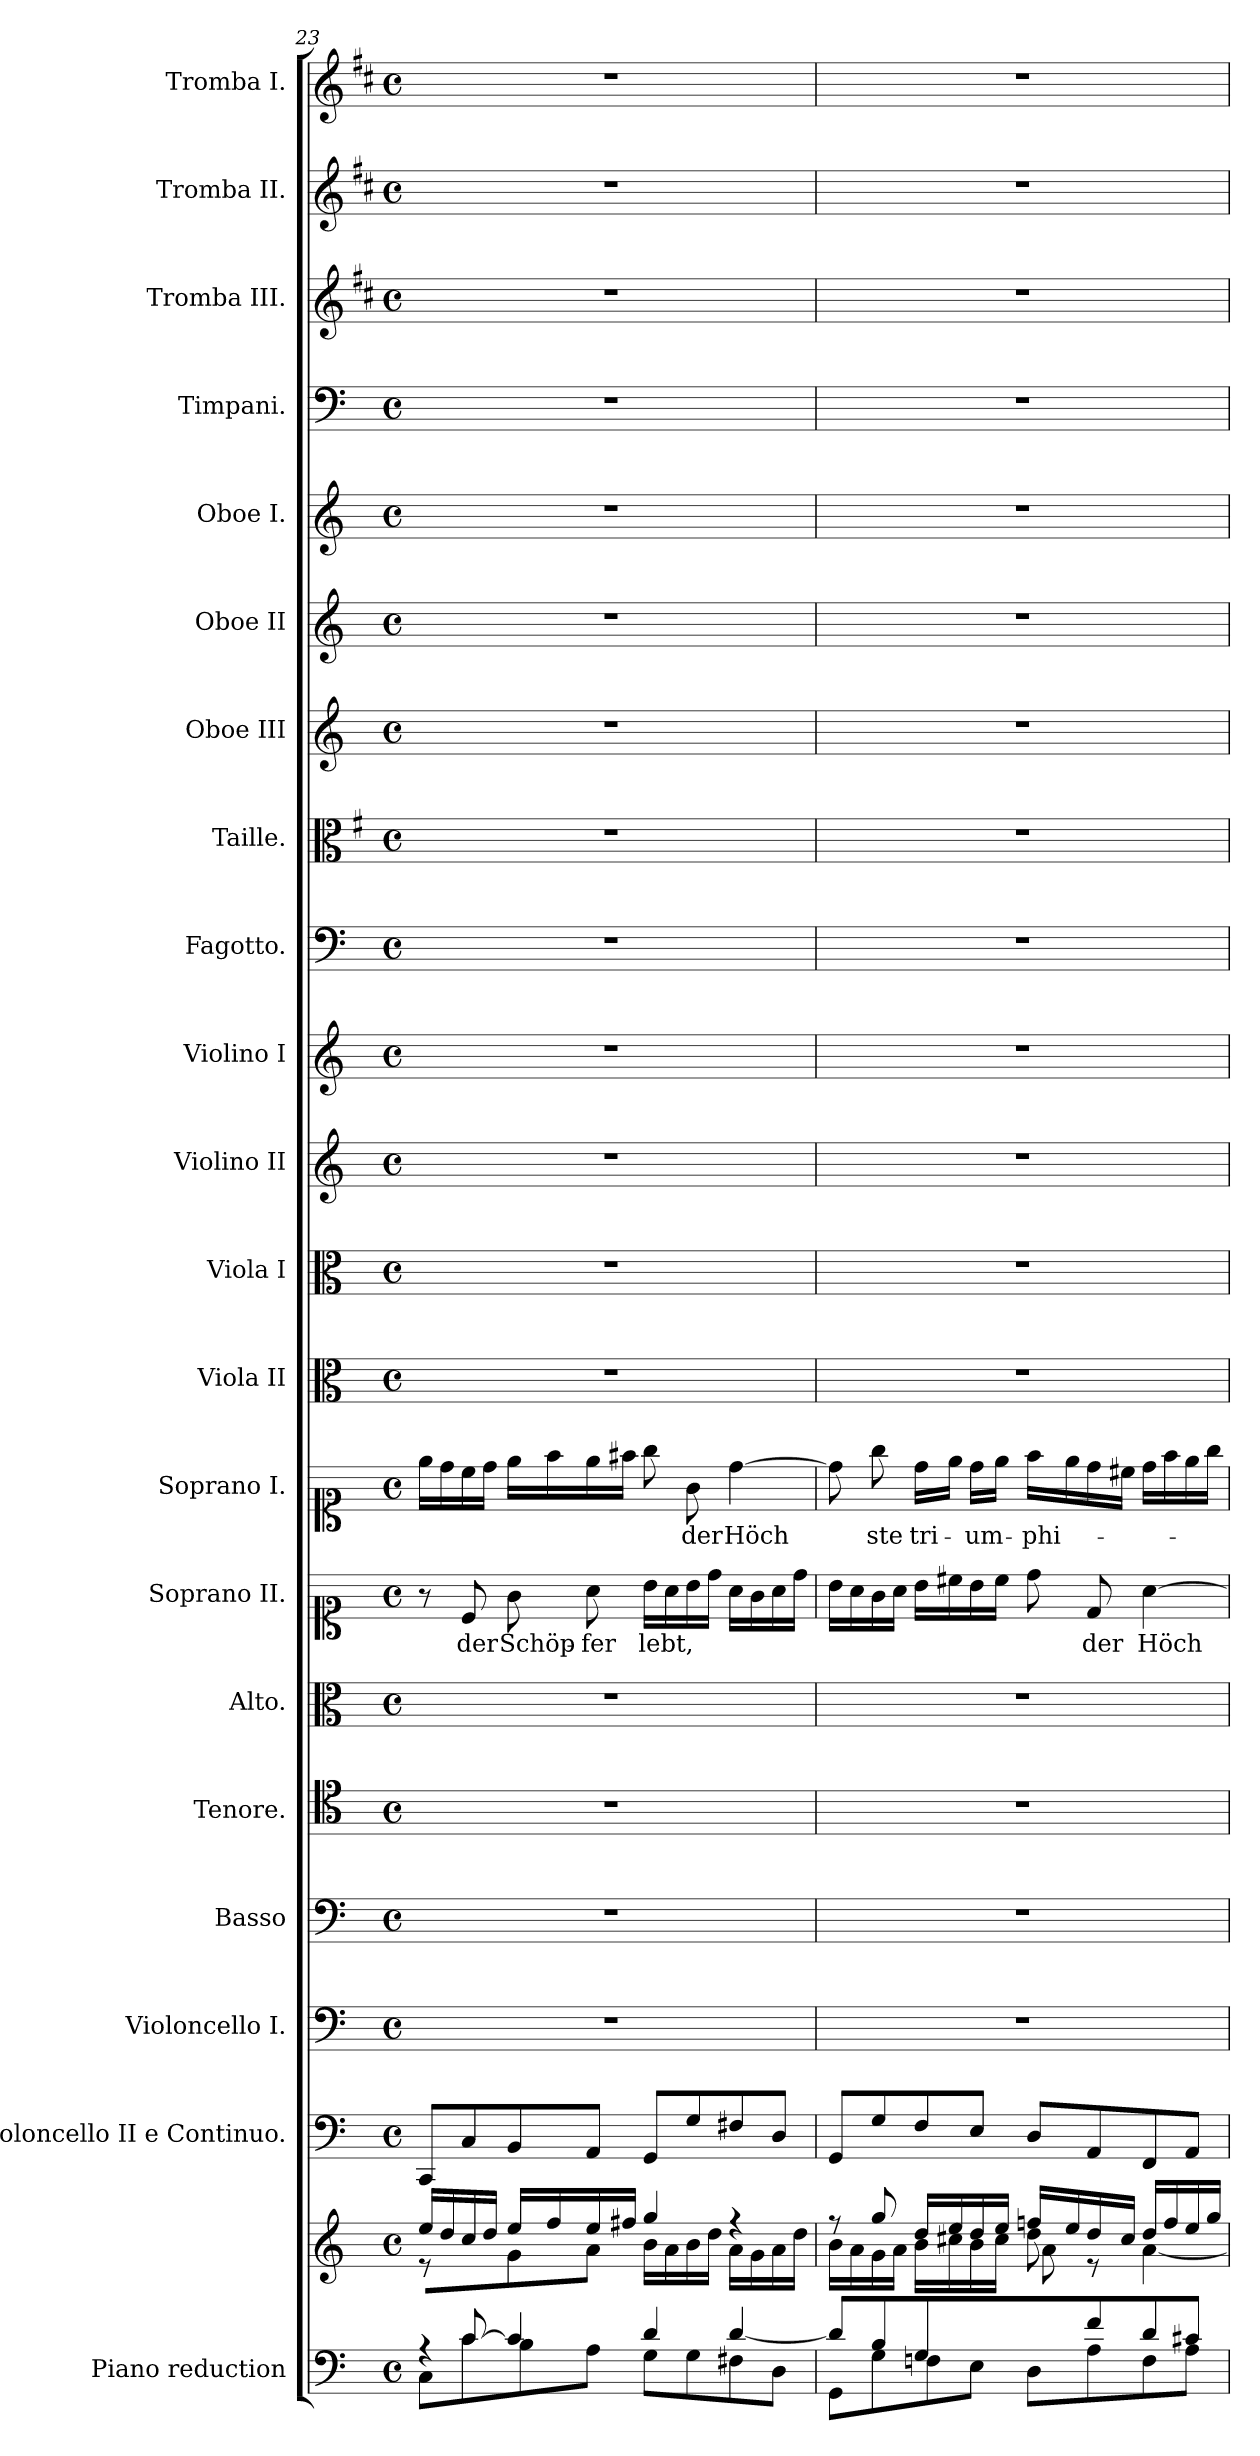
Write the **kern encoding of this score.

**kern	**kern	**kern	**kern	**kern	**kern	**kern	**kern	**text	**kern	**text	**kern	**kern	**kern	**kern	**kern	**kern	**kern	**kern	**kern	**kern	**kern	**kern	**kern
*part21	*part21	*part20	*part19	*part18	*part17	*part16	*part15	*part15	*part14	*part14	*part13	*part12	*part11	*part10	*part9	*part8	*part7	*part6	*part5	*part4	*part3	*part2	*part1
*staff22	*staff21	*staff20	*staff19	*staff18	*staff17	*staff16	*staff15	*staff15	*staff14	*staff14	*staff13	*staff12	*staff11	*staff10	*staff9	*staff8	*staff7	*staff6	*staff5	*staff4	*staff3	*staff2	*staff1
*I"Piano reduction	*	*I"Violoncello II e Continuo.	*I"Violoncello I.	*I"Basso	*I"Tenore.	*I"Alto.	*I"Soprano II.	*	*I"Soprano I.	*	*I"Viola II	*I"Viola I	*I"Violino II	*I"Violino I	*I"Fagotto.	*I"Taille.	*I"Oboe III	*I"Oboe II	*I"Oboe I.	*I"Timpani.	*I"Tromba III.	*I"Tromba II.	*I"Tromba I.
*I'Pno	*	*I'Vc	*I'Vc	*	*	*	*	*	*	*	*	*I'Vla	*	*I'Vln	*	*	*I'Ob	*I'Ob	*I'Ob	*I'Timp	*	*	*
*clefF4	*clefG2	*clefF4	*clefF4	*clefF4	*clefC4	*clefC3	*clefC1	*	*clefC1	*	*clefC3	*clefC3	*clefG2	*clefG2	*clefF4	*clefC3	*clefG2	*clefG2	*clefG2	*clefF4	*clefG2	*clefG2	*clefG2
*	*	*	*ITrd-7c-12	*	*	*	*	*	*	*	*	*	*	*	*	*ITrd4c7	*	*	*	*	*ITrd1c2	*ITrd1c2	*ITrd1c2
*k[]	*k[]	*k[]	*k[]	*k[]	*k[]	*k[]	*k[]	*	*k[]	*	*k[]	*k[]	*k[]	*k[]	*k[]	*k[]	*k[]	*k[]	*k[]	*k[]	*k[]	*k[]	*k[]
*M4/4	*M4/4	*M4/4	*M4/4	*M4/4	*M4/4	*M4/4	*M4/4	*	*M4/4	*	*M4/4	*M4/4	*M4/4	*M4/4	*M4/4	*M4/4	*M4/4	*M4/4	*M4/4	*M4/4	*M4/4	*M4/4	*M4/4
*met(c)	*met(c)	*met(c)	*met(c)	*met(c)	*met(c)	*met(c)	*met(c)	*	*met(c)	*	*met(c)	*met(c)	*met(c)	*met(c)	*met(c)	*met(c)	*met(c)	*met(c)	*met(c)	*met(c)	*met(c)	*met(c)	*met(c)
=23	=23	=23	=23	=23	=23	=23	=23	=23	=23	=23	=23	=23	=23	=23	=23	=23	=23	=23	=23	=23	=23	=23	=23
*^	*^	*	*	*	*	*	*	*	*	*	*	*	*	*	*	*	*	*	*	*	*	*	*
*	*^	*	*	*	*	*	*	*	*	*	*	*	*	*	*	*	*	*	*	*	*	*	*	*	*
8ryy	4rA	8C\L	16ee/LL	8r	8CC/L	1r	1r	1r	1r	8r	.	16ee\LL	.	1r	1r	1r	1r	1r	1r	1r	1r	1r	1r	1r	1r	1r
.	.	.	16dd/	.	.	.	.	.	.	.	.	16dd\	.	.	.	.	.	.	.	.	.	.	.	.	.	.
!	!	!	!	!	!	!	!	!	!	!	!LO:LY:b	!	!	!	!	!	!	!	!	!	!	!	!	!	!	!
[8c/L	.	8c\	16cc/	8ryy	8C/	.	.	.	.	8c/	der	16cc\	.	.	.	.	.	.	.	.	.	.	.	.	.	.
.	.	.	16dd/JJ	.	.	.	.	.	.	.	.	16dd\JJ	.	.	.	.	.	.	.	.	.	.	.	.	.	.
!	!	!	!	!	!	!	!	!	!	!	!LO:LY:b	!	!	!	!	!	!	!	!	!	!	!	!	!	!	!
2.ryy	4c/]	8B\	16ee/LL	8g\	8BB/	.	.	.	.	8g\	Schöp-	16ee\LL	.	.	.	.	.	.	.	.	.	.	.	.	.	.
.	.	.	16ff/	.	.	.	.	.	.	.	.	16ff\	.	.	.	.	.	.	.	.	.	.	.	.	.	.
!	!	!	!	!	!	!	!	!	!	!	!LO:LY:b	!	!	!	!	!	!	!	!	!	!	!	!	!	!	!
.	.	8A\J	16ee/	8a\J	8AA/J	.	.	.	.	8a\	-fer	16ee\	.	.	.	.	.	.	.	.	.	.	.	.	.	.
.	.	.	16ff#X/JJ	.	.	.	.	.	.	.	.	16ff#X\JJ	.	.	.	.	.	.	.	.	.	.	.	.	.	.
!	!	!	!	!	!	!	!	!	!	!	!LO:LY:b	!	!	!	!	!	!	!	!	!	!	!	!	!	!	!
.	4d/	8G\L	4gg/	16b\LL	8GG/L	.	.	.	.	16b\LL	lebt,	8gg\	.	.	.	.	.	.	.	.	.	.	.	.	.	.
.	.	.	.	16a\	.	.	.	.	.	16a\	.	.	.	.	.	.	.	.	.	.	.	.	.	.	.	.
!	!	!	!	!	!	!	!	!	!	!	!	!	!LO:LY:b	!	!	!	!	!	!	!	!	!	!	!	!	!
.	.	8G\	.	16b\	8G/	.	.	.	.	16b\	.	8g\	der	.	.	.	.	.	.	.	.	.	.	.	.	.
.	.	.	.	16dd\JJ	.	.	.	.	.	16dd\JJ	.	.	.	.	.	.	.	.	.	.	.	.	.	.	.	.
!	!	!	!	!	!	!	!	!	!	!	!	!	!LO:LY:b	!	!	!	!	!	!	!	!	!	!	!	!	!
.	[4d/	8F#X\	4rff	16a\LL	8F#X/	.	.	.	.	16a\LL	.	[4dd\	Höch-	.	.	.	.	.	.	.	.	.	.	.	.	.
.	.	.	.	16g\	.	.	.	.	.	16g\	.	.	.	.	.	.	.	.	.	.	.	.	.	.	.	.
.	.	8D\J	.	16a\	8D/J	.	.	.	.	16a\	.	.	.	.	.	.	.	.	.	.	.	.	.	.	.	.
.	.	.	.	16dd\JJ	.	.	.	.	.	16dd\JJ	.	.	.	.	.	.	.	.	.	.	.	.	.	.	.	.
*	*v	*v	*	*	*	*	*	*	*	*	*	*	*	*	*	*	*	*	*	*	*	*	*	*	*	*
=24	=24	=24	=24	=24	=24	=24	=24	=24	=24	=24	=24	=24	=24	=24	=24	=24	=24	=24	=24	=24	=24	=24	=24	=24	=24
*	*	*	*^	*	*	*	*	*	*	*	*	*	*	*	*	*	*	*	*	*	*	*	*	*	*
!	!	!	!	!	!	!	!	!	!	!	!	!	!LO:LY:b	!	!	!	!	!	!	!	!	!	!	!	!	!
8d/L]	8GG\L	8rff	16b\LL	4.ryy	8GG/L	1r	1r	1r	1r	16b\LL	.	8dd\]	--	1r	1r	1r	1r	1r	1r	1r	1r	1r	1r	1r	1r	1r
.	.	.	16a\	.	.	.	.	.	.	16a\	.	.	.	.	.	.	.	.	.	.	.	.	.	.	.	.
!	!	!	!	!	!	!	!	!	!	!	!	!	!LO:LY:b	!	!	!	!	!	!	!	!	!	!	!	!	!
8B/	8G\	8gg/	16g\	.	8G/	.	.	.	.	16g\	.	8gg\	ste	.	.	.	.	.	.	.	.	.	.	.	.	.
.	.	.	16a\JJ	.	.	.	.	.	.	16a\JJ	.	.	.	.	.	.	.	.	.	.	.	.	.	.	.	.
!	!	!	!	!	!	!	!	!	!	!	!	!	!LO:LY:b	!	!	!	!	!	!	!	!	!	!	!	!	!
8G/	8Fn\	16dd/LL	16b\LL	.	8F/	.	.	.	.	16b\LL	.	16dd\LL	tri-	.	.	.	.	.	.	.	.	.	.	.	.	.
.	.	16ee/	16cc#X\	.	.	.	.	.	.	16cc#X\	.	16ee\JJ	.	.	.	.	.	.	.	.	.	.	.	.	.	.
!	!	!	!	!	!	!	!	!	!	!	!	!	!LO:LY:b	!	!	!	!	!	!	!	!	!	!	!	!	!
4ryy	8E\J	16dd/	16b\	8e\J	8E/J	.	.	.	.	16b\	.	16dd\LL	-um-	.	.	.	.	.	.	.	.	.	.	.	.	.
.	.	16ee/JJ	16cc#\JJ	.	.	.	.	.	.	16cc#\JJ	.	16ee\JJ	.	.	.	.	.	.	.	.	.	.	.	.	.	.
!	!	!	!	!	!	!	!	!	!	!	!	!	!LO:LY:b	!	!	!	!	!	!	!	!	!	!	!	!	!
.	8D\L	16ffn/LL	8dd\	8a\L	8D/L	.	.	.	.	8dd\	.	16ff\LL	-phi-	.	.	.	.	.	.	.	.	.	.	.	.	.
.	.	16ee/	.	.	.	.	.	.	.	.	.	16ee\	.	.	.	.	.	.	.	.	.	.	.	.	.	.
!	!	!	!	!	!	!	!	!	!	!	!LO:LY:b	!	!	!	!	!	!	!	!	!	!	!	!	!	!	!
8f/	8A\	16dd/	8r	4.ryy	8AA/	.	.	.	.	8d/	der	16dd\	.	.	.	.	.	.	.	.	.	.	.	.	.	.
.	.	16cc#/JJ	.	.	.	.	.	.	.	.	.	16cc#X\JJ	.	.	.	.	.	.	.	.	.	.	.	.	.	.
!	!	!	!	!	!	!	!	!	!	!	!LO:LY:b	!	!	!	!	!	!	!	!	!	!	!	!	!	!	!
8d/	8F\	16dd/LL	[4a\	.	8FF/	.	.	.	.	[4a\	Höch-	16dd\LL	.	.	.	.	.	.	.	.	.	.	.	.	.	.
.	.	16ff/	.	.	.	.	.	.	.	.	.	16ff\	.	.	.	.	.	.	.	.	.	.	.	.	.	.
8c#X/J	8A\J	16ee/	.	.	8AA/J	.	.	.	.	.	.	16ee\	.	.	.	.	.	.	.	.	.	.	.	.	.	.
.	.	16gg/JJ	.	.	.	.	.	.	.	.	.	16gg\JJ	.	.	.	.	.	.	.	.	.	.	.	.	.	.
*v	*v	*	*	*	*	*	*	*	*	*	*	*	*	*	*	*	*	*	*	*	*	*	*	*	*	*
*	*v	*v	*v	*	*	*	*	*	*	*	*	*	*	*	*	*	*	*	*	*	*	*	*	*	*
=	=	=	=	=	=	=	=	=	=	=	=	=	=	=	=	=	=	=	=	=	=	=	=
*-	*-	*-	*-	*-	*-	*-	*-	*-	*-	*-	*-	*-	*-	*-	*-	*-	*-	*-	*-	*-	*-	*-	*-
